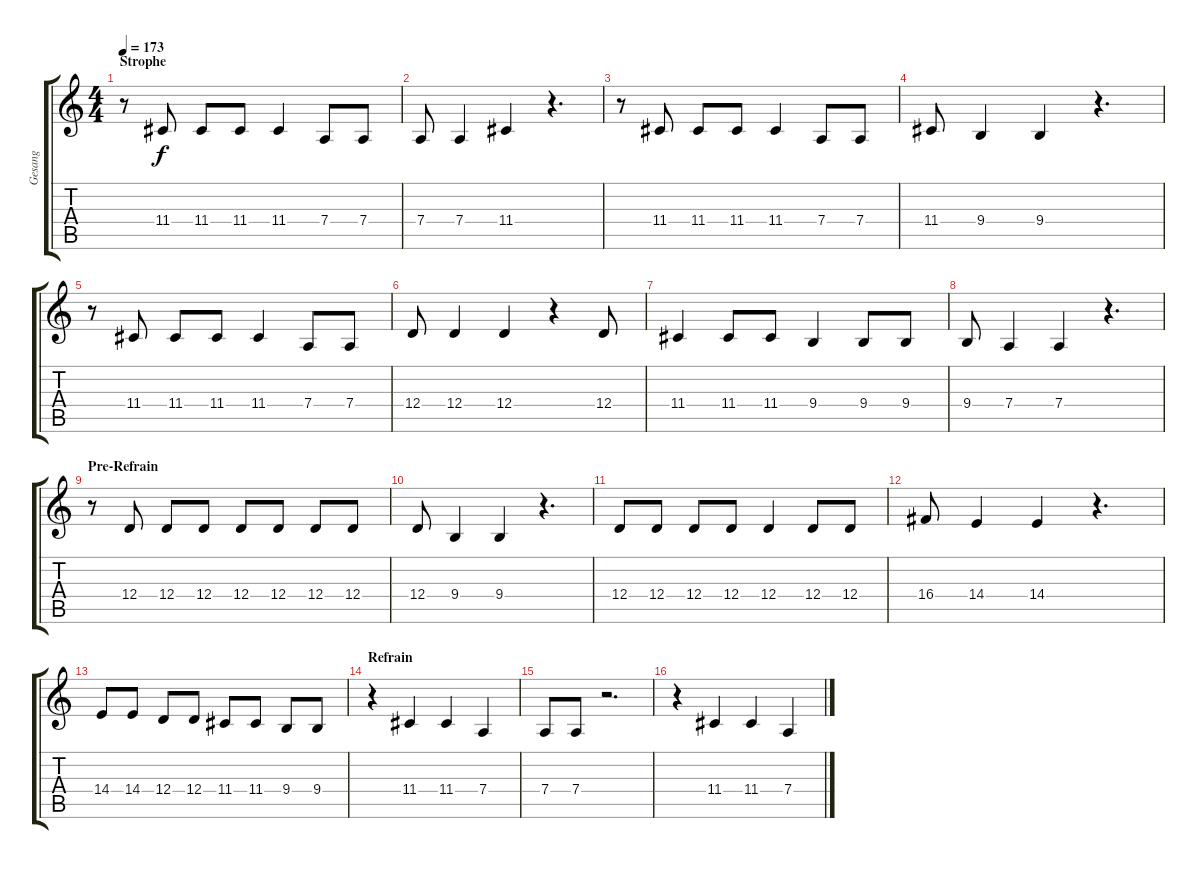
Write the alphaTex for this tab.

\track ("Gesang" "Gesang") {instrument lead6voice}
\staff {score tabs}
\tuning (E4 B3 G3 D3 A2 E2) {hide}
\ts (4 4)
\section ("" "Strophe")
\tempo 173
\clef g2
\ks c
r.8{dy f} 11.4.8 11.4.8 11.4.8 11.4.4 7.4.8 7.4.8 |
7.4.8 7.4.4 11.4.4 r.4{d} |
r.8 11.4.8 11.4.8 11.4.8 11.4.4 7.4.8 7.4.8 |
11.4.8 9.4.4 9.4.4 r.4{d} |
r.8 11.4.8 11.4.8 11.4.8 11.4.4 7.4.8 7.4.8 |
12.4.8 12.4.4 12.4.4 r.4 12.4.8 |
11.4.4 11.4.8 11.4.8 9.4.4 9.4.8 9.4.8 |
9.4.8 7.4.4 7.4.4 r.4{d} |
\section ("" "Pre-Refrain")
r.8 12.4.8 12.4.8 12.4.8 12.4.8 12.4.8 12.4.8 12.4.8 |
12.4.8 9.4.4 9.4.4 r.4{d} |
12.4.8 12.4.8 12.4.8 12.4.8 12.4.4 12.4.8 12.4.8 |
16.4.8 14.4.4 14.4.4 r.4{d} |
14.4.8 14.4.8 12.4.8 12.4.8 11.4.8 11.4.8 9.4.8 9.4.8 |
\section ("" "Refrain")
r.4 11.4.4 11.4.4 7.4.4 |
7.4.8 7.4.8 r.2{d} |
r.4 11.4.4 11.4.4 7.4.4
